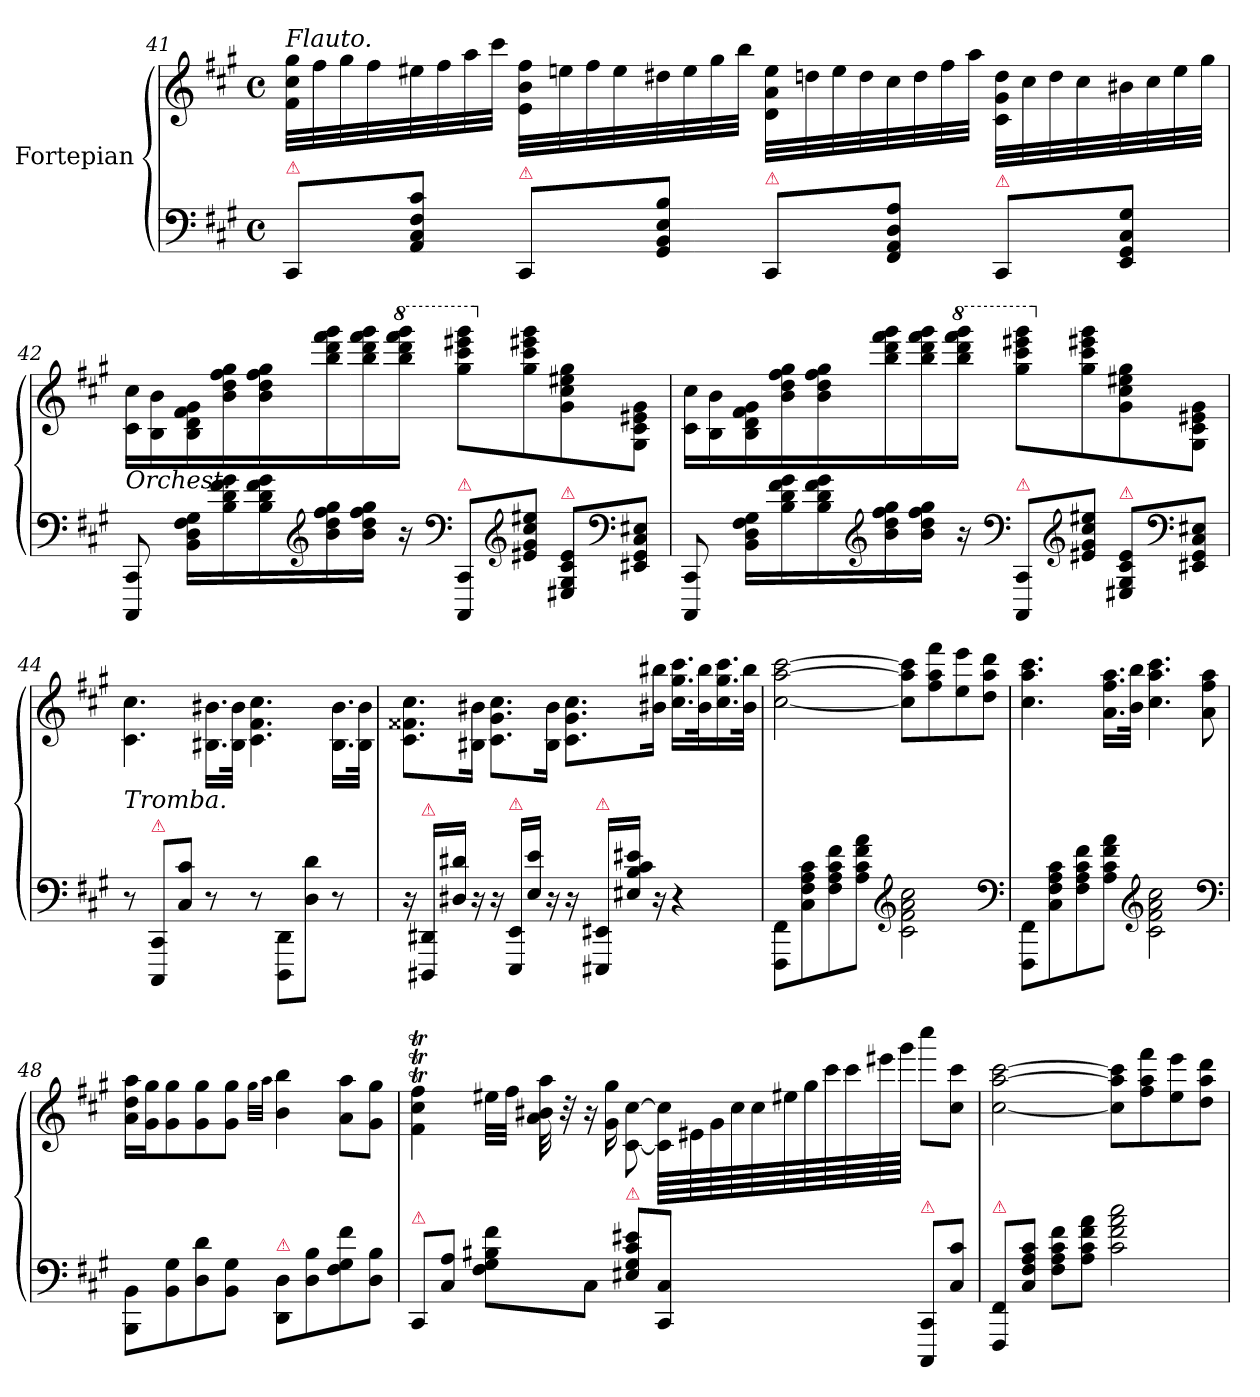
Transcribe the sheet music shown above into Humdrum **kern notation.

**kern	**kern
*part2	*part1
*staff2	*staff1
*I"Fortepian	*I"Fortepian
*clefF4	*clefG2
*k[f#c#g#]	*k[f#c#g#]
*M4/4	*M4/4
*met(c)	*met(c)
=41	=41
!	!LO:TX:a:i:t=Flauto.
!LO:TX:a:color=crimson:t=⚠	!
8CC#/L	32f#\ 32cc#\ 32gg#\LLL
.	32ff#\
.	32gg#\
.	32ff#\
8AA\ 8C#\ 8F#\ 8c#\J	32ee#X\
.	32ff#\
.	32aa\
.	32ccc#\JJJ
!LO:TX:a:color=crimson:t=⚠	!
8CC#/L	32e\ 32b\ 32ff#\LLL
.	32een\
.	32ff#\
.	32ee\
8GG#\ 8BB\ 8E\ 8B\J	32dd#X\
.	32ee\
.	32gg#\
.	32bb\JJJ
!LO:TX:a:color=crimson:t=⚠	!
8CC#/L	32d\ 32a\ 32ee\LLL
.	32ddn\
.	32ee\
.	32dd\
8FF#\ 8AA\ 8D\ 8A\J	32cc#\
.	32dd\
.	32ff#\
.	32aa\JJJ
!LO:TX:a:color=crimson:t=⚠	!
8CC#/L	32c#\ 32g#\ 32dd\LLL
.	32cc#\
.	32dd\
.	32cc#\
8EE\ 8GG#\ 8C#\ 8G#\J	32b#X\
.	32cc#\
.	32ee\
.	32gg#\JJJ
=42	=42
!	!LO:TX:b:i:t=Orchest.
8CCC#/ 8CC#/	16c#\ 16cc#\LL
.	16B\ 16b\
16BB\ 16D\ 16F#\ 16G#\LL	16B\ 16d\ 16f#\ 16g#\
16B\ 16d\ 16f#\ 16g#\	16b\ 16dd\ 16ff#\ 16gg#\
16B\ 16d\ 16f#\ 16g#\	16b\ 16dd\ 16ff#\ 16gg#\
*clefG2	*
16b\ 16dd\ 16ff#\ 16gg#\	16bb\ 16ddd\ 16fff#\ 16ggg#\
16b\ 16dd\ 16ff#\ 16gg#\JJ	16bb\ 16ddd\ 16fff#\ 16ggg#\
*	*8va
16r	16bbb\ 16dddd\ 16ffff#\ 16gggg#\JJ
*clefF4	*
!LO:TX:a:color=crimson:t=⚠	!
8CCC#/ 8CC#/L	8ggg#\ 8cccc#\ 8eeee#X\ 8gggg#\L
*clefG2	*
*	*X8va
8e#X\ 8g#\ 8cc#\ 8ee#X\J	8gg#\ 8ccc#\ 8eee#X\ 8ggg#\
!LO:TX:a:color=crimson:t=⚠	!
8E#X/ 8G#/ 8c#/ 8e#/L	8g#\ 8cc#\ 8ee#X\ 8gg#\
*clefF4	*
8EE#X\ 8GG#\ 8C#\ 8E#X\J	8G#\ 8c#\ 8e#X\ 8g#\J
=43	=43
8CCC#/ 8CC#/	16c#\ 16cc#\LL
.	16B\ 16b\
16BB\ 16D\ 16F#\ 16G#\LL	16B\ 16d\ 16f#\ 16g#\
16B\ 16d\ 16f#\ 16g#\	16b\ 16dd\ 16ff#\ 16gg#\
16B\ 16d\ 16f#\ 16g#\	16b\ 16dd\ 16ff#\ 16gg#\
*clefG2	*
16b\ 16dd\ 16ff#\ 16gg#\	16bb\ 16ddd\ 16fff#\ 16ggg#\
16b\ 16dd\ 16ff#\ 16gg#\JJ	16bb\ 16ddd\ 16fff#\ 16ggg#\
*	*8va
16r	16bbb\ 16dddd\ 16ffff#\ 16gggg#\JJ
*clefF4	*
!LO:TX:a:color=crimson:t=⚠	!
8CCC#/ 8CC#/L	8ggg#\ 8cccc#\ 8eeee#X\ 8gggg#\L
*clefG2	*
*	*X8va
8e#X/ 8g#/ 8cc#/ 8ee#X/J	8gg#\ 8ccc#\ 8eee#X\ 8ggg#\
!LO:TX:a:color=crimson:t=⚠	!
8E#X/ 8G#/ 8c#/ 8e#/L	8g#\ 8cc#\ 8ee#X\ 8gg#\
*clefF4	*
8EE#X/ 8GG#/ 8C#/ 8E#X/J	8G#\ 8c#\ 8e#X\ 8g#\J
=44	=44
!	!LO:TX:b:i:t=Tromba.
8r	4.c#\ 4.cc#\
!LO:TX:a:color=crimson:t=⚠	!
8CCC#/ 8CC#/L	.
8C#\ 8c#\J	.
8r	16.B#X\ 16.b#X\LL
.	32B#\ 32b#\JJk
8r	4.c#\ 4.f#\ 4.cc#\
8DDD\ 8DD\L	.
8D\ 8d\J	.
8r	16.B#\ 16.b#\LL
.	32B#\ 32b#\JJk
=45	=45
16r	8.c#\ 8.f##X\ 8.cc#\L
!LO:TX:a:color=crimson:t=⚠	!
16DDD#X/ 16DD#X/LL	.
16D#X\ 16d#X\JJ	.
16r	16B#X\ 16b#X\Jk
16r	8.c#\ 8.g#\ 8.cc#\L
!LO:TX:a:color=crimson:t=⚠	!
16EEE/ 16EE/LL	.
16E\ 16e\JJ	.
16r	16B#\ 16b#\Jk
16r	8.c#\ 8.g#\ 8.cc#\L
!LO:TX:a:color=crimson:t=⚠	!
16EEE#X/ 16EE#X/LL	.
16E#X\ 16B\ 16c#\ 16e#X\JJ	.
16r	16b#X\ 16bb#X\Jk
4r	16.cc#\ 16.gg#\ 16.ccc#\LL
.	32b#\ 32bb#\K
.	16.cc#\ 16.gg#\ 16.ccc#\
.	32b#\ 32bb#\JJk
=46	=46
8FFF#\ 8FF#\L	[2cc#\ [2aa\ [2ccc#\
8C#\ 8F#\ 8A\ 8c#\	.
8F#\ 8A\ 8c#\ 8f#\	.
8A\ 8c#\ 8f#\ 8a\J	.
*clefG2	*
2c#\ 2f#\ 2a\ 2cc#\	8cc#]\ 8aa]\ 8ccc#]\L
.	8ff#\ 8aa\ 8fff#\
.	8ee\ 8eee\
.	8dd\ 8aa\ 8ddd\J
*clefF4	*
=47	=47
8FFF#\ 8FF#\L	4.cc#\ 4.aa\ 4.ccc#\
8C#\ 8F#\ 8A\ 8c#\	.
8F#\ 8A\ 8c#\ 8f#\	.
8A\ 8c#\ 8f#\ 8a\J	16.a\ 16.ff#\ 16.aa\LL
.	32b\ 32bb\JJk
*clefG2	*
2c#\ 2f#\ 2a\ 2cc#\	4.cc#\ 4.aa\ 4.ccc#\
.	8a\ 8ff#\ 8aa\
*clefF4	*
=48	=48
8BBB\ 8BB\L	16a\ 16dd\ 16aa\LL
.	16g#\ 16gg#\J
8BB\ 8G#\	8g#\ 8gg#\
8D\ 8d\	8g#\ 8gg#\
8BB\ 8G#\J	8g#\ 8gg#\J
.	32qqgg#\LLL
.	32qqaa\JJJ
!LO:TX:a:color=crimson:t=⚠	!
8DD/ 8D/L	4b\ 4bb\
8D\ 8B\	.
8F#\ 8G#\ 8f#\	8a\ 8aa\L
8D\ 8B\J	8g#\ 8gg#\J
=49	=49
!LO:TX:a:color=crimson:t=⚠	!
8CC#/L	4f#T\ 4cc#T\ 4ff#T\
8C#\ 8A\J	.
8F#\ 8G#\ 8B#X\ 8f#\L	32ee#X\LLL
.	32ff#\JJJ
.	32a\ 32b#X\ 32aa\
.	32r
8C#\J	16r
.	16g#\ 16gg#\
!LO:TX:a:color=crimson:t=⚠	!
8E#X\ 8G#\ 8c#\ 8e#X\L	[8c#\ [8cc#\
*	*Xtuplet
8CC#/ 8C#/J	88c#]\ 88cc#]\LLLL
.	88e#X\
.	88g#\
.	88cc#\
.	88cc#\
.	88ee#X\
.	88gg#\
.	88ccc#\
.	88ccc#\
.	88eee#X\
.	88ggg#\JJJJ
!LO:TX:a:color=crimson:t=⚠	!
8CCC#/ 8CC#/L	8cccc#\L
8C#\ 8c#\J	8cc#\ 8ccc#\J
=50	=50
!LO:TX:a:color=crimson:t=⚠	!
8FFF#/ 8FF#/L	[2cc#\ [2aa\ [2ccc#\
8C#\ 8F#\ 8A\ 8c#\J	.
8F#\ 8A\ 8c#\ 8f#\L	.
8A\ 8c#\ 8f#\ 8a\J	.
2c#\ 2f#\ 2a\ 2cc#\	8cc#]\ 8aa]\ 8ccc#]\L
.	8ff#\ 8aa\ 8fff#\
.	8ee\ 8eee\
.	8dd\ 8aa\ 8ddd\J
=	=
*-	*-
